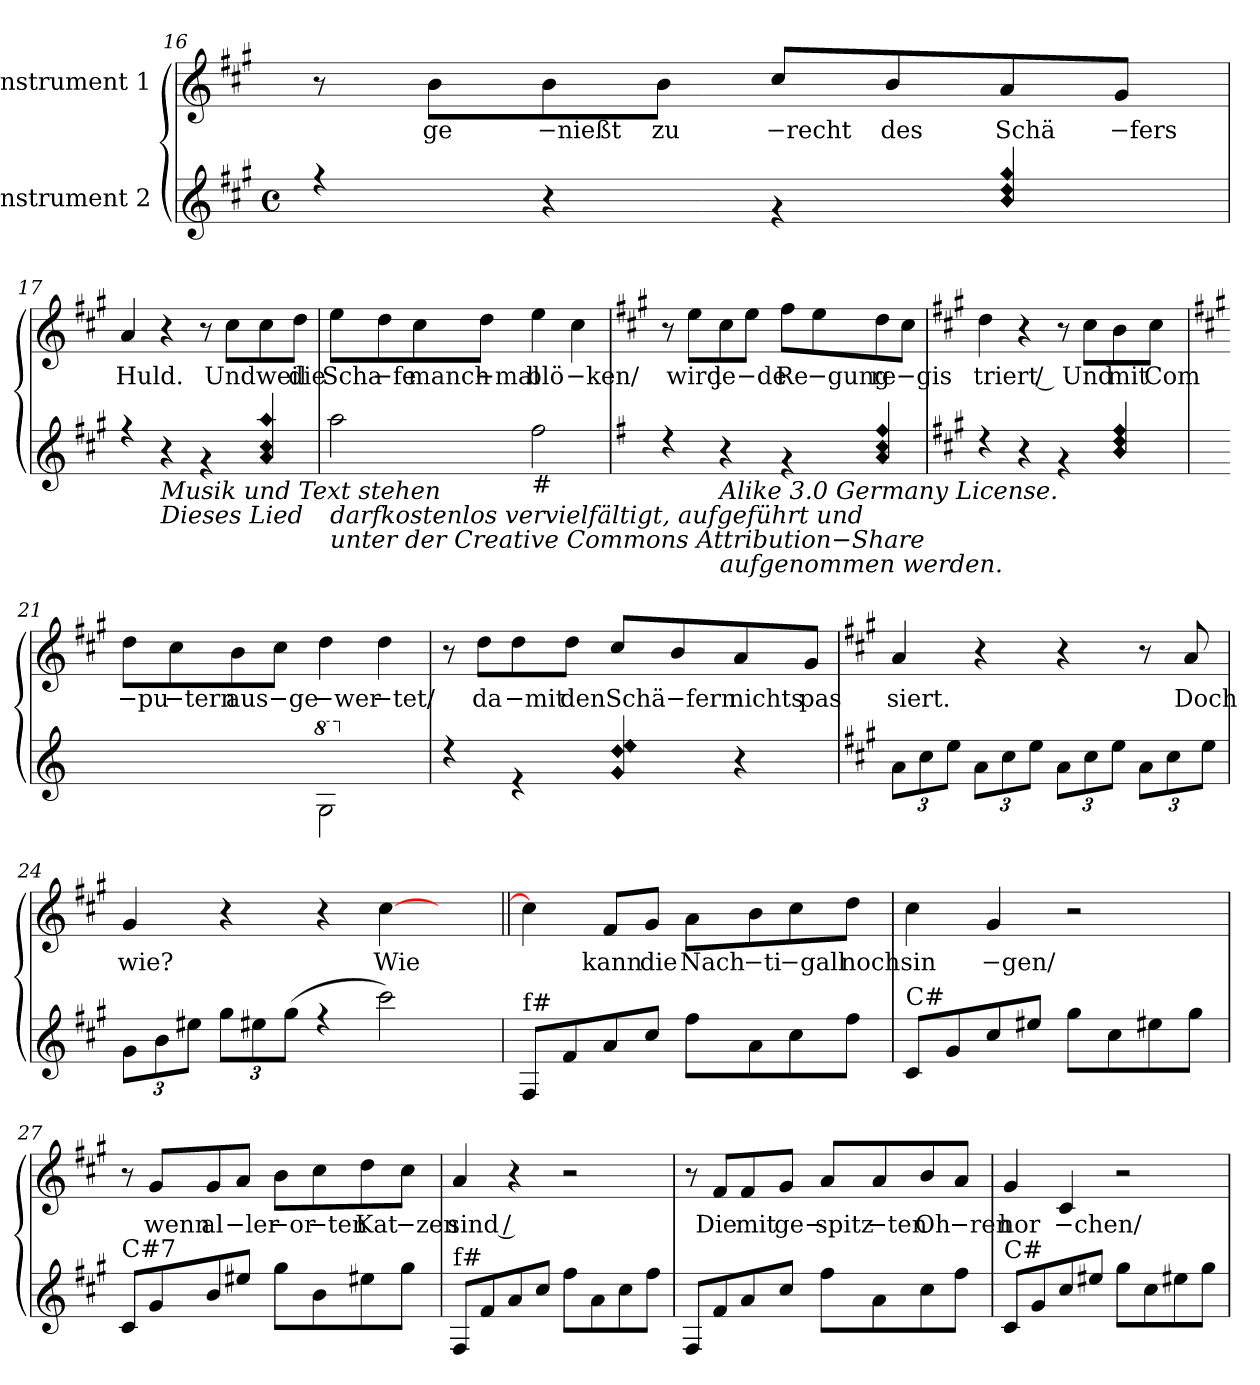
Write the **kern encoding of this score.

**kern	**kern	**text
*part2	*part1	*part1
*staff2	*staff1	*staff1
*I"Instrument 2	*I"Instrument 1	*
*clefG2	*clefG2	*
*k[f#c#g#]	*k[f#c#g#]	*
*A:	*A:	*
*M4/4	*	*
*met(c)	*	*
=16	=16	=16
4ree	8r	.
!	!	!LO:LY:b:cj
.	8b\L	ge
!	!	!LO:LY:b:rj
4r	8b\	−nießt
!	!	!LO:LY:b:cj
.	8b\J	zu
!	!	!LO:LY:b:rj
4rg	8cc#/L	−recht
!	!	!LO:LY:b:cj
.	8b/	des
!LO:N:n=1:head=diamond	!	!
!LO:N:n=2:head=diamond	!	!
!LO:N:n=3:head=diamond	!	!LO:LY:b:cj
4gg#/ 4dd/ 4b/	8a/	Schä
!	!	!LO:LY:b:rj
.	8g#/J	−fers
!!LO:LB:g=z
=17	=17	=17
!	!	!LO:LY:b:cj
4rff	4a/	Huld.
!LO:TX:b:i:t=Musik und Text stehen	!	!
!LO:TX:b:i:t=Dieses Lied	!	!
4ra	4r	.
4rf	8r	.
!	!	!LO:LY:b
.	8cc#\L	Undweil
!LO:N:n=1:head=diamond	!	!
!LO:N:n=2:head=diamond	!	!
!LO:N:n=3:head=diamond	!	!
4aa/ 4cc#/ 4a/	8cc#\	.
!	!	!LO:LY:b:cj
.	8dd\J	die
=18	=18	=18
!	!	!LO:LY:b:cj
2aa\	8ee\L	Scha
!	!	!LO:LY:b:rj
.	8dd\	−fe
!	!	!LO:LY:b:cj
.	8cc#\	manch
!	!	!LO:LY:b:rj
.	8dd\J	−mal
!LO:TX:b:t=#	!	!
!	!	!LO:LY:b:cj
2ff#\	4ee\	blö
!	!	!LO:LY:b:rj
.	4cc#\	−ken/
!LO:TX:b:i:t=darfkostenlos vervielfältigt, aufgeführt und	!	!
!LO:TX:b:i:t=unter der Creative Commons Attribution−Share	!	!
=19	=19	=19
*k[f#]	*	*
*G:	*	*
4rdd	8r	.
!	!	!LO:LY:b:cj
.	8ee\L	wird
!LO:TX:b:i:t=aufgenommen werden.	!	!
!LO:TX:b:i:t=Alike 3.0 Germany License.	!	!
!	!	!LO:LY:b:cj
4ra	8cc#\	je
!	!	!LO:LY:b:rj
.	8ee\J	−de
!	!	!LO:LY:b:cj
4rf	8ff#\L	Re
!	!	!LO:LY:b:rj
.	8ee\	−gung
!LO:N:n=1:head=diamond	!	!
!LO:N:n=2:head=diamond	!	!
!LO:N:n=3:head=diamond	!	!LO:LY:b:cj
4ff#/ 4cc/ 4a/	8dd\	re
!	!	!LO:LY:b:rj
.	8cc#\J	−gis
!!LO:PB:g=z
=20	=20	=20
*k[f#c#g#]	*	*
*A:	*	*
!	!	!LO:LY:b:cj
4rdd	4dd\	triert /
4r	4r	.
4rg	8r	.
!	!	!LO:LY:b:cj
.	8cc#\L	Und
!LO:N:n=1:head=diamond	!	!
!LO:N:n=2:head=diamond	!	!
!LO:N:n=3:head=diamond	!	!LO:LY:b:cj
4ff#/ 4dd/ 4b/	8b\	mit
!	!	!LO:LY:b:cj
.	8cc#\J	Com
=21	=21	=21
*k[]	*	*
*C:	*	*
!	!	!LO:LY:b:rj
2ryy	8dd\L	−pu
!	!	!LO:LY:b:rj
.	8cc#\	−tern
!	!	!LO:LY:b:cj
.	8b\	aus
!	!	!LO:LY:b:rj
.	8cc#\J	−ge
*8va	*	*
!	!	!LO:LY:b:rj
2g\	4dd\	−wer
!	!	!LO:LY:b:rj
.	4dd\	−tet/
=22	=22	=22
*X8va	*	*
4rcc	8r	.
!	!	!LO:LY:b:cj
.	8dd\L	da
!	!	!LO:LY:b:rj
4re	8dd\	−mit
!	!	!LO:LY:b:cj
.	8dd\J	den
!LO:N:n=1:head=diamond	!	!
!LO:N:n=2:head=diamond	!	!
!LO:N:n=3:head=diamond	!	!LO:LY:b:cj
4ee/ 4g/ 4dd/	8cc#/L	Schä
!	!	!LO:LY:b:rj
.	8b/	−fern
!	!	!LO:LY:b:cj
4r	8a/	nichts
!	!	!LO:LY:b:cj
.	8g#/J	pas
!!LO:LB:g=z
=23	=23	=23
*k[f#c#g#]	*	*
*A:	*	*
*Xbrackettup	*	*
!	!	!LO:LY:b:cj
12a\L	4a/	siert.
12cc#\	.	.
12ee\J	.	.
12a\L	4r	.
12cc#\	.	.
12ee\J	.	.
12a\L	4r	.
12cc#\	.	.
12ee\J	.	.
12a\L	8r	.
12cc#\	.	.
!	!	!LO:LY:b:cj
.	8a/	Doch
12ee\J	.	.
=24	=24	=24
!	!	!LO:LY:b:cj
12g#\L	4g#/	wie?
12b\	.	.
12ee#X\J	.	.
12gg#\L	4r	.
12ee#X\	.	.
(>12gg#\J	.	.
4ree	4r	.
!	!	!LO:LY:b:cj
2ccc#\)	[>4cc#\	Wie
.	4ryy	.
=25	=25||	=25||
!LO:TX:a:t=f#	!	!
8F#/L	4cc#\]	.
8f#/	.	.
!	!	!LO:LY:b:cj
8a/	8f#/L	kann
!	!	!LO:LY:b:cj
8cc#/J	8g#/J	die
!	!	!LO:LY:b:cj
8ff#\L	8a\L	Nach
!	!	!LO:LY:b:rj
8a\	8b\	−ti
!	!	!LO:LY:b:rj
8cc#\	8cc#\	−gall
!	!	!LO:LY:b:cj
8ff#\J	8dd\J	noch
!!LO:LB:g=z
=26	=26	=26
!LO:TX:a:t=C#	!	!
!	!	!LO:LY:b:cj
8c#/L	4cc#\	sin
8g#/	.	.
!	!	!LO:LY:b:rj
8cc#/	4g#/	−gen/
8ee#X/J	.	.
8gg#\L	2r	.
8cc#\	.	.
8ee#X\	.	.
8gg#\J	.	.
=27	=27	=27
!LO:TX:a:t=C#7	!	!
8c#/L	8r	.
!	!	!LO:LY:b:cj
8g#/	8g#/L	wenn
!	!	!LO:LY:b:cj
8b/	8g#/	al
!	!	!LO:LY:b:rj
8ee#X/J	8a/J	−ler
!	!	!LO:LY:b:rj
8gg#\L	8b\L	−or
!	!	!LO:LY:b:rj
8b\	8cc#\	−ten
!	!	!LO:LY:b:cj
8ee#X\	8dd\	Kat
!	!	!LO:LY:b:rj
8gg#\J	8cc#\J	−zen
=28	=28	=28
!LO:TX:a:t=f#	!	!
!	!	!LO:LY:b:cj
8F#/L	4a/	sind /
8f#/	.	.
8a/	4r	.
8cc#/J	.	.
8ff#\L	2r	.
8a\	.	.
8cc#\	.	.
8ff#\J	.	.
!!LO:LB:g=z
=29	=29	=29
8F#/L	8r	.
!	!	!LO:LY:b:cj
8f#/	8f#/L	Die
!	!	!LO:LY:b:cj
8a/	8f#/	mit
!	!	!LO:LY:b:cj
8cc#/J	8g#/J	ge−
!	!	!LO:LY:b:cj
8ff#\L	8a/L	spitz
!	!	!LO:LY:b:rj
8a\	8a/	−ten
!	!	!LO:LY:b:cj
8cc#\	8b/	Oh
!	!	!LO:LY:b:rj
8ff#\J	8a/J	−ren
=30	=30	=30
!LO:TX:a:t=C#	!	!
!	!	!LO:LY:b:cj
8c#/L	4g#/	hor
8g#/	.	.
!	!	!LO:LY:b:rj
8cc#/	4c#/	−chen/
8ee#X/J	.	.
8gg#\L	2r	.
8cc#\	.	.
8ee#X\	.	.
8gg#\J	.	.
=	=	=
*-	*-	*-
